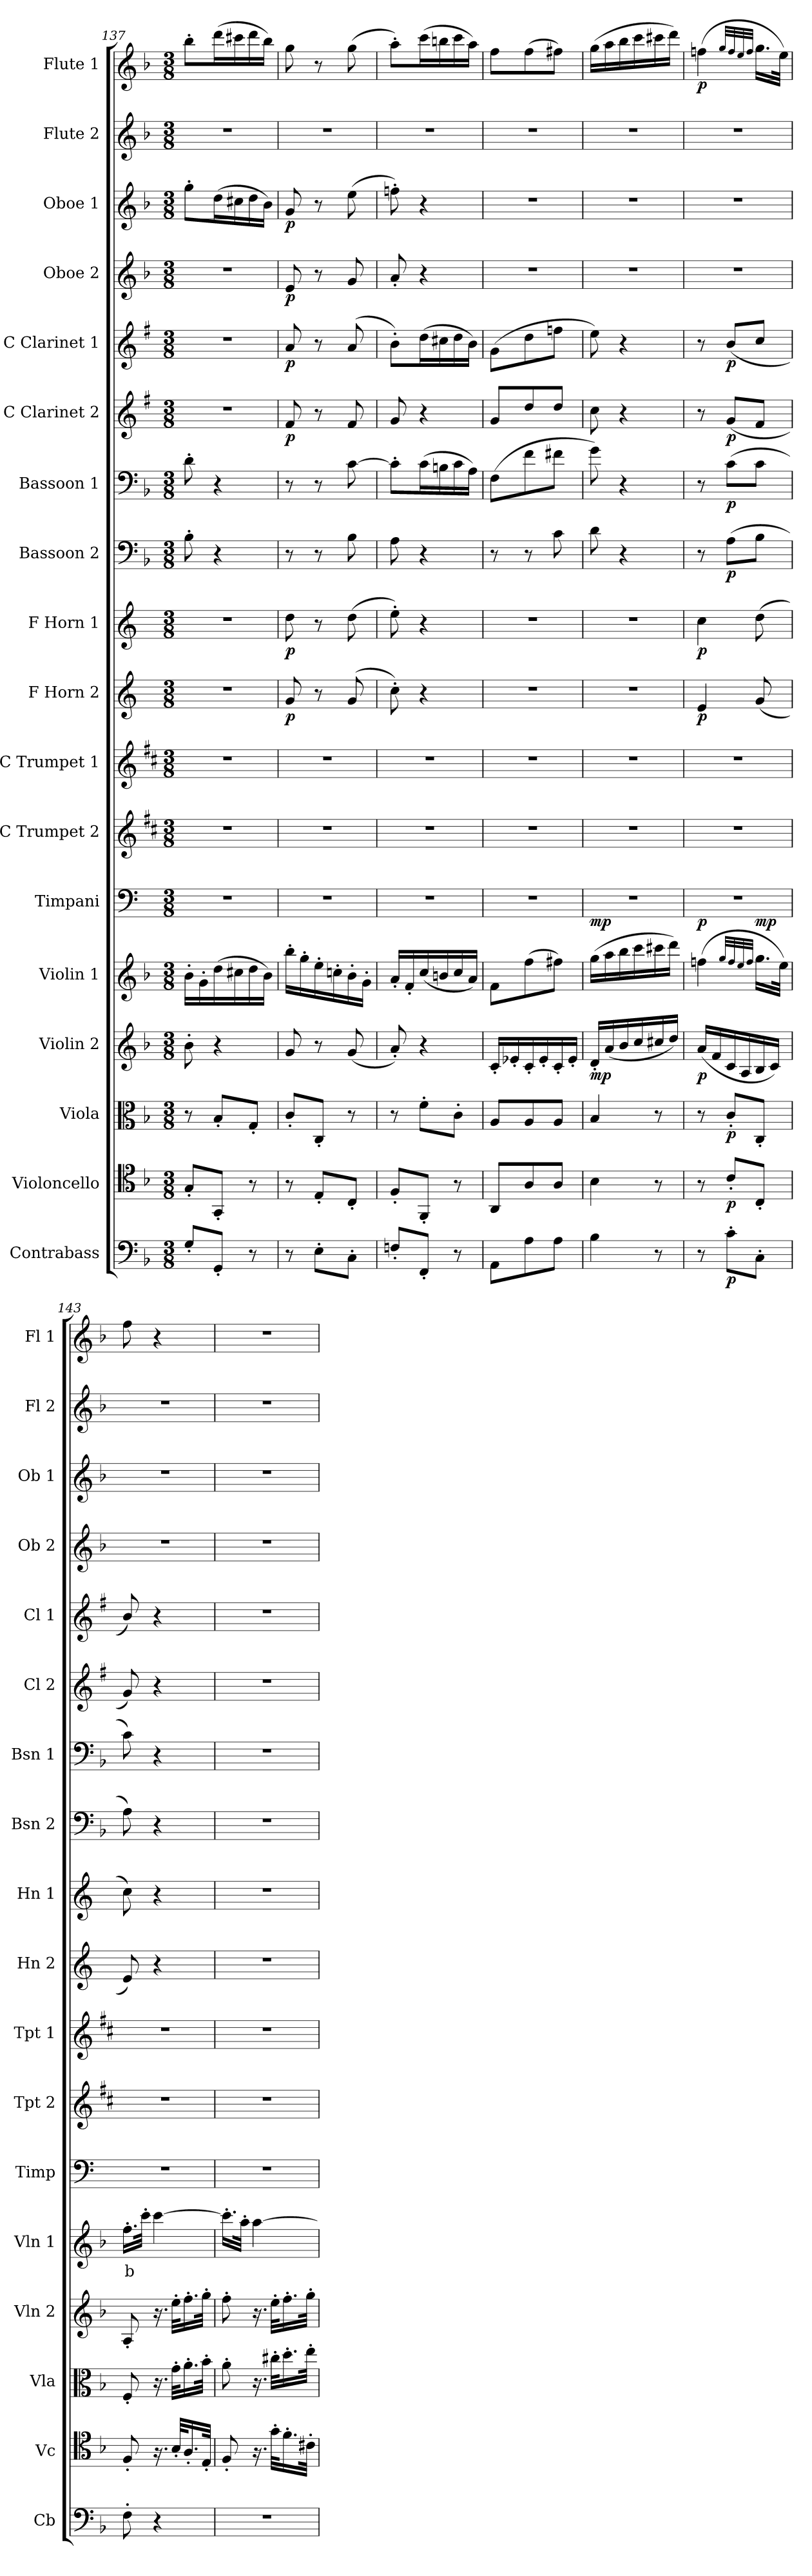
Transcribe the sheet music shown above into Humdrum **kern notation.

**kern	**dynam	**kern	**dynam	**kern	**dynam	**kern	**dynam	**kern	**text	**dynam	**kern	**kern	**kern	**kern	**dynam	**kern	**dynam	**kern	**dynam	**kern	**dynam	**kern	**dynam	**kern	**dynam	**kern	**dynam	**kern	**dynam	**kern	**kern	**dynam
*part18	*part18	*part17	*part17	*part16	*part16	*part15	*part15	*part14	*part14	*part14	*part13	*part12	*part11	*part10	*part10	*part9	*part9	*part8	*part8	*part7	*part7	*part6	*part6	*part5	*part5	*part4	*part4	*part3	*part3	*part2	*part1	*part1
*staff18	*staff18	*staff17	*staff17	*staff16	*staff16	*staff15	*staff15	*staff14	*staff14	*staff14	*staff13	*staff12	*staff11	*staff10	*staff10	*staff9	*staff9	*staff8	*staff8	*staff7	*staff7	*staff6	*staff6	*staff5	*staff5	*staff4	*staff4	*staff3	*staff3	*staff2	*staff1	*staff1
*I"Contrabass	*	*I"Violoncello	*	*I"Viola	*	*I"Violin 2	*	*I"Violin 1	*	*	*I"Timpani	*I"C Trumpet 2	*I"C Trumpet 1	*I"F Horn 2	*	*I"F Horn 1	*	*I"Bassoon 2	*	*I"Bassoon 1	*	*I"C Clarinet 2	*	*I"C Clarinet 1	*	*I"Oboe 2	*	*I"Oboe 1	*	*I"Flute 2	*I"Flute 1	*
*I'Cb	*	*I'Vc	*	*I'Vla	*	*I'Vln 2	*	*I'Vln 1	*	*	*I'Timp	*I'Tpt 2	*I'Tpt 1	*I'Hn 2	*	*I'Hn 1	*	*I'Bsn 2	*	*I'Bsn 1	*	*I'Cl 2	*	*I'Cl 1	*	*I'Ob 2	*	*I'Ob 1	*	*I'Fl 2	*I'Fl 1	*
*clefF4	*	*clefC4	*	*clefC3	*	*clefG2	*	*clefG2	*	*	*clefF4	*clefG2	*clefG2	*clefG2	*	*clefG2	*	*clefF4	*	*clefF4	*	*clefG2	*	*clefG2	*	*clefG2	*	*clefG2	*	*clefG2	*clefG2	*
*ITrd7c12	*	*	*	*	*	*	*	*	*	*	*	*ITrd1c2	*ITrd1c2	*ITrd4c7	*	*ITrd4c7	*	*	*	*	*	*ITrd1c2	*	*ITrd1c2	*	*	*	*	*	*	*	*
*k[b-]	*	*k[b-]	*	*k[b-]	*	*k[b-]	*	*k[b-]	*	*	*k[]	*k[]	*k[]	*k[b-]	*	*k[b-]	*	*k[b-]	*	*k[b-]	*	*k[b-]	*	*k[b-]	*	*k[b-]	*	*k[b-]	*	*k[b-]	*k[b-]	*
*F:	*	*F:	*	*F:	*	*F:	*	*F:	*	*	*	*	*	*	*	*	*	*F:	*	*F:	*	*F:	*	*F:	*	*F:	*	*F:	*	*F:	*F:	*
*M3/8	*	*M3/8	*	*M3/8	*	*M3/8	*	*M3/8	*	*	*M3/8	*M3/8	*M3/8	*M3/8	*	*M3/8	*	*M3/8	*	*M3/8	*	*M3/8	*	*M3/8	*	*M3/8	*	*M3/8	*	*M3/8	*M3/8	*
=137	=137	=137	=137	=137	=137	=137	=137	=137	=137	=137	=137	=137	=137	=137	=137	=137	=137	=137	=137	=137	=137	=137	=137	=137	=137	=137	=137	=137	=137	=137	=137	=137
8GG'/L	.	8G'/L	.	8r	.	8b-'\	.	16b-'\LL	.	.	4.r	4.r	4.r	4.r	.	4.r	.	8B-'\	.	8d'\	.	4.r	.	4.r	.	4.r	.	8gg'\L	.	4.r	8bb-'\L	.
.	.	.	.	.	.	.	.	16g'\	.	.	.	.	.	.	.	.	.	.	.	.	.	.	.	.	.	.	.	.	.	.	.	.
8GGG'/J	.	8GG'/J	.	8B-'/L	.	4r	.	(16dd\	.	.	.	.	.	.	.	.	.	4r	.	4r	.	.	.	.	.	.	.	(16dd\L	.	.	(16ddd\L	.
.	.	.	.	.	.	.	.	16cc#X\	.	.	.	.	.	.	.	.	.	.	.	.	.	.	.	.	.	.	.	16cc#X\	.	.	16ccc#X\	.
8r	.	8r	.	8G'/J	.	.	.	16dd\	.	.	.	.	.	.	.	.	.	.	.	.	.	.	.	.	.	.	.	16dd\	.	.	16ddd\	.
.	.	.	.	.	.	.	.	16b-\JJ)	.	.	.	.	.	.	.	.	.	.	.	.	.	.	.	.	.	.	.	16b-\JJ)	.	.	16bb-\JJ)	.
=138	=138	=138	=138	=138	=138	=138	=138	=138	=138	=138	=138	=138	=138	=138	=138	=138	=138	=138	=138	=138	=138	=138	=138	=138	=138	=138	=138	=138	=138	=138	=138	=138
!	!	!	!	!	!	!	!	!	!	!	!	!	!	!	!LO:DY:b	!	!LO:DY:b	!	!	!	!	!	!LO:DY:b	!	!LO:DY:b	!	!LO:DY:b	!	!LO:DY:b	!	!	!
8r	.	8r	.	8c'/L	.	8g/	.	16bb-'\LL	.	.	4.r	4.r	4.r	8c/	p	8g\	p	8r	.	8r	.	8e/	p	8g/	p	8e/	p	8g/	p	4.r	8gg\	.
.	.	.	.	.	.	.	.	16gg'\	.	.	.	.	.	.	.	.	.	.	.	.	.	.	.	.	.	.	.	.	.	.	.	.
8EE'\L	.	8E'/L	.	8C'/J	.	8r	.	16ee'\	.	.	.	.	.	8r	.	8r	.	8r	.	8r	.	8r	.	8r	.	8r	.	8r	.	.	8r	.
.	.	.	.	.	.	.	.	16ccn'\	.	.	.	.	.	.	.	.	.	.	.	.	.	.	.	.	.	.	.	.	.	.	.	.
8CC'\J	.	8C'/J	.	8r	.	(8g/	.	16b-'\	.	.	.	.	.	(8c/	.	(8g\	.	8B-\	.	[8c\	.	8e/	.	(8g/	.	8g/	.	(8ee\	.	.	(8gg\	.
.	.	.	.	.	.	.	.	16g'\JJ	.	.	.	.	.	.	.	.	.	.	.	.	.	.	.	.	.	.	.	.	.	.	.	.
=139	=139	=139	=139	=139	=139	=139	=139	=139	=139	=139	=139	=139	=139	=139	=139	=139	=139	=139	=139	=139	=139	=139	=139	=139	=139	=139	=139	=139	=139	=139	=139	=139
8FFn'/L	.	8F'/L	.	8r	.	8a'/)	.	16a'/LL	.	.	4.r	4.r	4.r	8f'\)	.	8a'\)	.	8A\	.	8c'\L]	.	8f/	.	8a'\L)	.	8a'/	.	8ffn'\)	.	4.r	8aa'\L)	.
.	.	.	.	.	.	.	.	16f'/	.	.	.	.	.	.	.	.	.	.	.	.	.	.	.	.	.	.	.	.	.	.	.	.
8FFF'/J	.	8FF'/J	.	8f'\L	.	4r	.	(16cc/	.	.	.	.	.	4r	.	4r	.	4r	.	(16c\L	.	4r	.	(16cc\L	.	4r	.	4r	.	.	(16ccc\L	.
.	.	.	.	.	.	.	.	16bn/	.	.	.	.	.	.	.	.	.	.	.	16Bn\	.	.	.	16bn\	.	.	.	.	.	.	16bbn\	.
8r	.	8r	.	8c'\J	.	.	.	16cc/	.	.	.	.	.	.	.	.	.	.	.	16c\	.	.	.	16cc\	.	.	.	.	.	.	16ccc\	.
.	.	.	.	.	.	.	.	16a/JJ)	.	.	.	.	.	.	.	.	.	.	.	16A\JJ)	.	.	.	16a\JJ)	.	.	.	.	.	.	16aa\JJ)	.
=140	=140	=140	=140	=140	=140	=140	=140	=140	=140	=140	=140	=140	=140	=140	=140	=140	=140	=140	=140	=140	=140	=140	=140	=140	=140	=140	=140	=140	=140	=140	=140	=140
8AAA\L	.	8AA/L	.	8A/L	.	16c'/LL	.	8f\L	.	.	4.r	4.r	4.r	4.r	.	4.r	.	8r	.	(8F\L	.	8f/L	.	(8f\L	.	4.r	.	4.r	.	4.r	8ff\L	.
.	.	.	.	.	.	16e-X'/	.	.	.	.	.	.	.	.	.	.	.	.	.	.	.	.	.	.	.	.	.	.	.	.	.	.
8AA\	.	8A/	.	8A/	.	16c'/	.	(8ff\	.	.	.	.	.	.	.	.	.	8r	.	8f\	.	8cc/	.	8cc\	.	.	.	.	.	.	(8ff\	.
.	.	.	.	.	.	16e-'/	.	.	.	.	.	.	.	.	.	.	.	.	.	.	.	.	.	.	.	.	.	.	.	.	.	.
8AA\J	.	8A/J	.	8A/J	.	16c'/	.	8ff#X\J)	.	.	.	.	.	.	.	.	.	8c\	.	8f#X\J	.	8cc/J	.	8ee-X\J	.	.	.	.	.	.	8ff#X\J)	.
.	.	.	.	.	.	16e-'/JJ	.	.	.	.	.	.	.	.	.	.	.	.	.	.	.	.	.	.	.	.	.	.	.	.	.	.
=141	=141	=141	=141	=141	=141	=141	=141	=141	=141	=141	=141	=141	=141	=141	=141	=141	=141	=141	=141	=141	=141	=141	=141	=141	=141	=141	=141	=141	=141	=141	=141	=141
!	!	!	!	!	!	!	!LO:DY:b	!	!	!LO:DY:b	!	!	!	!	!	!	!	!	!	!	!	!	!	!	!	!	!	!	!	!	!	!
4BB-\	.	4B-\	.	4B-/	.	16d'/LL	mp	(16gg\LL	.	mp	4.r	4.r	4.r	4.r	.	4.r	.	8d\	.	8g\)	.	8b-\	.	8dd\)	.	4.r	.	4.r	.	4.r	(16gg\LL	.
.	.	.	.	.	.	(16a/	.	16aa\	.	.	.	.	.	.	.	.	.	.	.	.	.	.	.	.	.	.	.	.	.	.	16aa\	.
.	.	.	.	.	.	16b-/	.	16bb-\	.	.	.	.	.	.	.	.	.	4r	.	4r	.	4r	.	4r	.	.	.	.	.	.	16bb-\	.
.	.	.	.	.	.	16cc/	.	16ccc\	.	.	.	.	.	.	.	.	.	.	.	.	.	.	.	.	.	.	.	.	.	.	16ccc\	.
8r	.	8r	.	8r	.	16cc#X/	.	16ccc#X\	.	.	.	.	.	.	.	.	.	.	.	.	.	.	.	.	.	.	.	.	.	.	16ccc#X\	.
.	.	.	.	.	.	16dd/JJ)	.	16ddd\JJ)	.	.	.	.	.	.	.	.	.	.	.	.	.	.	.	.	.	.	.	.	.	.	16ddd\JJ)	.
=142	=142	=142	=142	=142	=142	=142	=142	=142	=142	=142	=142	=142	=142	=142	=142	=142	=142	=142	=142	=142	=142	=142	=142	=142	=142	=142	=142	=142	=142	=142	=142	=142
!	!	!	!	!	!	!	!LO:DY:b	!	!	!LO:DY:b	!	!	!	!	!LO:DY:b	!	!LO:DY:b	!	!	!	!	!	!	!	!	!	!	!	!	!	!	!LO:DY:b
8r	.	8r	.	8r	.	(16a/LL	p	(4ffn\	.	p	4.r	4.r	4.r	4A/	p	4f\	p	8r	.	8r	.	8r	.	8r	.	4.r	.	4.r	.	4.r	(4ffn\	p
.	.	.	.	.	.	16f/	.	.	.	.	.	.	.	.	.	.	.	.	.	.	.	.	.	.	.	.	.	.	.	.	.	.
!	!LO:DY:b	!	!LO:DY:b	!	!LO:DY:b	!	!	!	!	!	!	!	!	!	!	!	!	!	!LO:DY:b	!	!LO:DY:b	!	!LO:DY:b	!	!LO:DY:b	!	!	!	!	!	!	!
8C'\L	p	8c'/L	p	8c'/L	p	16c/	.	.	.	.	.	.	.	.	.	.	.	(8A\L	p	(8c\L	p	(8f/L	p	(8a/L	p	.	.	.	.	.	.	.
.	.	.	.	.	.	16A/	.	.	.	.	.	.	.	.	.	.	.	.	.	.	.	.	.	.	.	.	.	.	.	.	.	.
.	.	.	.	.	.	.	.	32qgg/LLL	.	.	.	.	.	.	.	.	.	.	.	.	.	.	.	.	.	.	.	.	.	.	32qgg/LLL	.
.	.	.	.	.	.	.	.	32qff/	.	.	.	.	.	.	.	.	.	.	.	.	.	.	.	.	.	.	.	.	.	.	32qff/	.
.	.	.	.	.	.	.	.	32qee/	.	.	.	.	.	.	.	.	.	.	.	.	.	.	.	.	.	.	.	.	.	.	32qee/	.
.	.	.	.	.	.	.	.	32qff/JJJ	.	.	.	.	.	.	.	.	.	.	.	.	.	.	.	.	.	.	.	.	.	.	32qff/JJJ	.
!	!	!	!	!	!	!	!	!	!	!LO:DY:b	!	!	!	!	!	!	!	!	!	!	!	!	!	!	!	!	!	!	!	!	!	!
8CC'\J	.	8C'/J	.	8C'/J	.	16B-/	.	16.gg\LL	.	mp	.	.	.	(8c/	.	(8g\	.	8B-\J	.	8c\J	.	8e/J	.	8b-/J	.	.	.	.	.	.	16.gg\LL	.
.	.	.	.	.	.	16c/JJ)	.	.	.	.	.	.	.	.	.	.	.	.	.	.	.	.	.	.	.	.	.	.	.	.	.	.
.	.	.	.	.	.	.	.	32ee\JJk)	.	.	.	.	.	.	.	.	.	.	.	.	.	.	.	.	.	.	.	.	.	.	32ee\JJk)	.
=143	=143	=143	=143	=143	=143	=143	=143	=143	=143	=143	=143	=143	=143	=143	=143	=143	=143	=143	=143	=143	=143	=143	=143	=143	=143	=143	=143	=143	=143	=143	=143	=143
!	!	!	!	!	!	!	!	!	!LO:LY:b:color=#FF0000	!	!	!	!	!	!	!	!	!	!	!	!	!	!	!	!	!	!	!	!	!	!	!
8FF'\	.	8F'/	.	8F'/	.	8A'/	.	16.ff'\LL	b	.	4.r	4.r	4.r	8A/)	.	8f\)	.	8A\)	.	8c\)	.	8f/)	.	8a/)	.	4.r	.	4.r	.	4.r	8ff\	.
.	.	.	.	.	.	.	.	32ccc'\JJk	.	.	.	.	.	.	.	.	.	.	.	.	.	.	.	.	.	.	.	.	.	.	.	.
4r	.	16.r	.	16.r	.	16.r	.	[4ccc\	.	.	.	.	.	4r	.	4r	.	4r	.	4r	.	4r	.	4r	.	.	.	.	.	.	4r	.
.	.	32B-'/KLL	.	32g'\KLL	.	32ee'\KLL	.	.	.	.	.	.	.	.	.	.	.	.	.	.	.	.	.	.	.	.	.	.	.	.	.	.
.	.	16.A'/	.	16.a'\	.	16.ff'\	.	.	.	.	.	.	.	.	.	.	.	.	.	.	.	.	.	.	.	.	.	.	.	.	.	.
.	.	32E'/JJk	.	32b-'\JJk	.	32gg'\JJk	.	.	.	.	.	.	.	.	.	.	.	.	.	.	.	.	.	.	.	.	.	.	.	.	.	.
!!LO:PB:g=z
=144	=144	=144	=144	=144	=144	=144	=144	=144	=144	=144	=144	=144	=144	=144	=144	=144	=144	=144	=144	=144	=144	=144	=144	=144	=144	=144	=144	=144	=144	=144	=144	=144
4.r	.	8F'/	.	8a'\	.	8ff'\	.	16.ccc'\LL]	.	.	4.r	4.r	4.r	4.r	.	4.r	.	4.r	.	4.r	.	4.r	.	4.r	.	4.r	.	4.r	.	4.r	4.r	.
.	.	.	.	.	.	.	.	32aa'\JJk	.	.	.	.	.	.	.	.	.	.	.	.	.	.	.	.	.	.	.	.	.	.	.	.
.	.	16.r	.	16.r	.	16.r	.	[4aa\	.	.	.	.	.	.	.	.	.	.	.	.	.	.	.	.	.	.	.	.	.	.	.	.
.	.	32g'\KLL	.	32cc#X'\KLL	.	32ee'\KLL	.	.	.	.	.	.	.	.	.	.	.	.	.	.	.	.	.	.	.	.	.	.	.	.	.	.
.	.	16.f'\	.	16.dd'\	.	16.ff'\	.	.	.	.	.	.	.	.	.	.	.	.	.	.	.	.	.	.	.	.	.	.	.	.	.	.
.	.	32c#X'\JJk	.	32ee'\JJk	.	32gg'\JJk	.	.	.	.	.	.	.	.	.	.	.	.	.	.	.	.	.	.	.	.	.	.	.	.	.	.
=	=	=	=	=	=	=	=	=	=	=	=	=	=	=	=	=	=	=	=	=	=	=	=	=	=	=	=	=	=	=	=	=
*-	*-	*-	*-	*-	*-	*-	*-	*-	*-	*-	*-	*-	*-	*-	*-	*-	*-	*-	*-	*-	*-	*-	*-	*-	*-	*-	*-	*-	*-	*-	*-	*-
